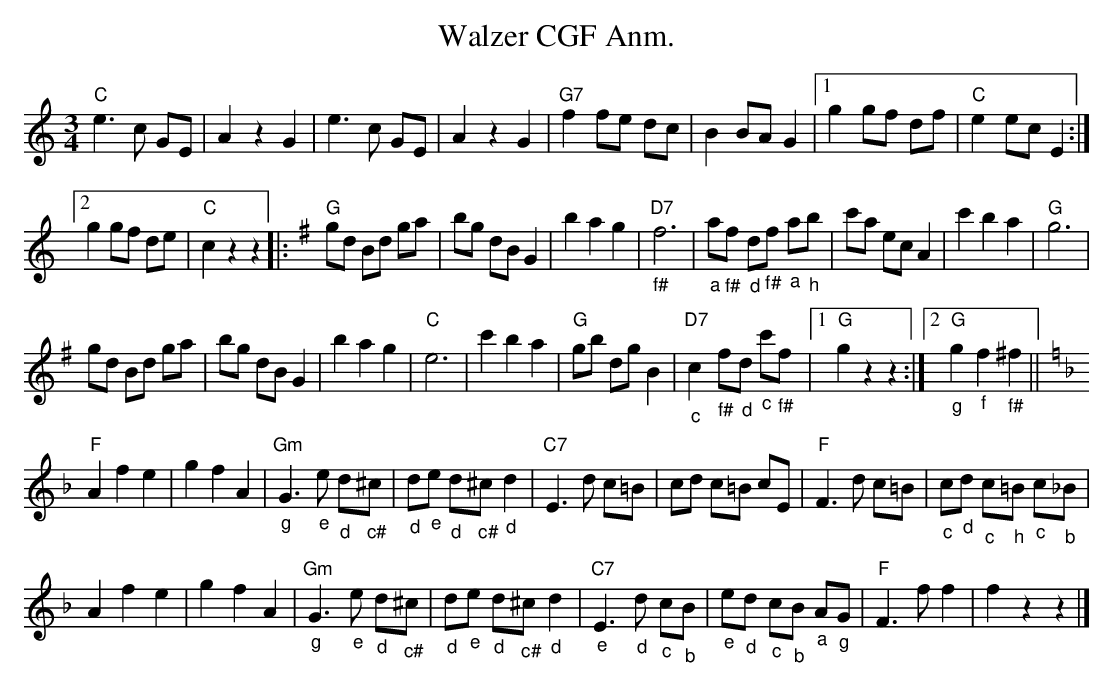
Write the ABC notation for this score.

X:1
T: Walzer CGF Anm.
M:3/4
L:1/8
K:C
"C"e3c GE | A2z2G2 | e3c GE | A2z2G2 | "G7"f2 fe dc | B2 BA G2 |1 g2 gf df | "C"e2 ec E2 :|2
g2 gf de | "C"c2 z2z2 |: [K:G] "G"gd Bd ga | bg dB G2 | b2a2 g2 | "D7""_f#"f6 | "_a"a"_f#"f "_d"d"_f#"f "_a"a"_h"b | c'a ec A2 | \
 c'2b2a2 | "G"g6 |
gd Bd ga | bg dB G2 | b2a2g2 | "C"e6 | \
 c'2b2a2 | "G"gb dg B2 | "D7""_c"c2 "_f#"f"_d"d "_c"c'"_f#"f |1 "G"g2 z2z2 :|2 "G""_g"g2"_f"f2"_f#"^f2 || [K:F]
"F"A2f2e2 | g2f2A2 | "Gm""_g"G3"_e"e "_d"d"_c#"^c | "_d"d"_e"e "_d"d"_c#"^c "_d"d2 | "C7"E3d c=B | cd c=B cE | "F"F3d c=B | "_c"c"_d"d "_c"c"_h"=B "_c"c"_b"_B |
A2f2e2 | g2f2A2 | "Gm""_g"G3"_e"e "_d"d"_c#"^c | "_d"d"_e"e "_d"d"_c#"^c "_d"d2 | "C7""_e"E3"_d"d "_c"c"_b"B | "_e"e"_d"d "_c"c"_b"B "_a"A"_g"G | "F"F3f f2 | f2 z2z2 |]
